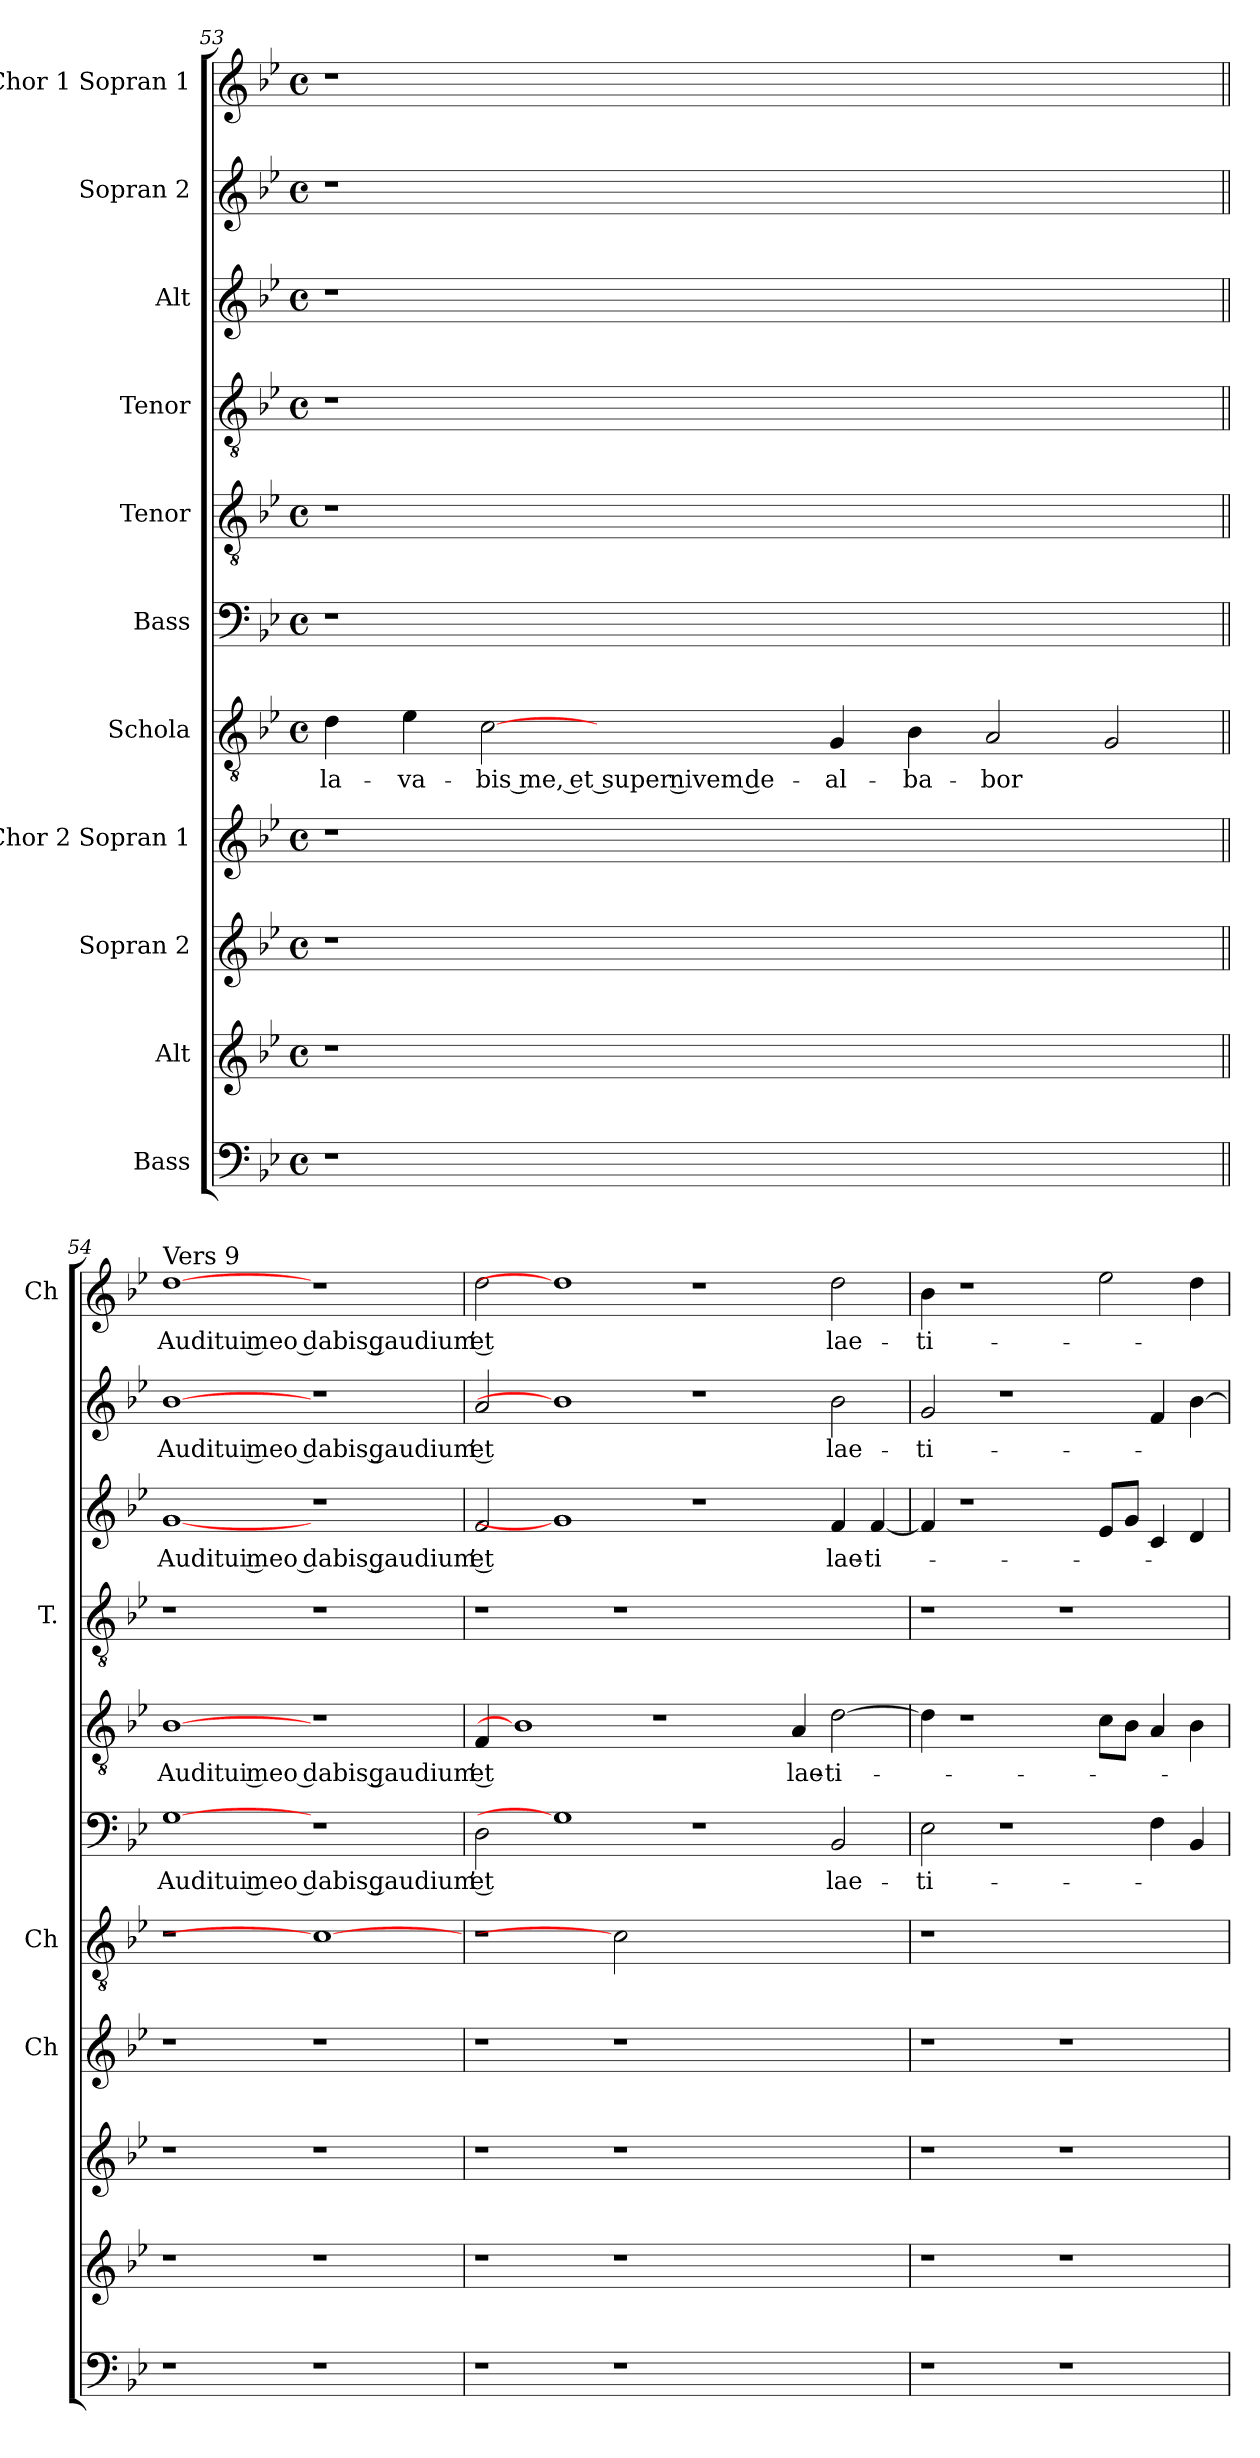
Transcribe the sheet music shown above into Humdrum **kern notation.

**kern	**kern	**kern	**kern	**kern	**text	**kern	**text	**kern	**text	**kern	**kern	**text	**kern	**text	**kern	**text
*part11	*part10	*part9	*part8	*part7	*part7	*part6	*part6	*part5	*part5	*part4	*part3	*part3	*part2	*part2	*part1	*part1
*staff11	*staff10	*staff9	*staff8	*staff7	*staff7	*staff6	*staff6	*staff5	*staff5	*staff4	*staff3	*staff3	*staff2	*staff2	*staff1	*staff1
*I"Bass	*I"Alt	*I"Sopran 2	*I"Chor 2 Sopran 1	*I"Schola	*	*I"Bass	*	*I"Tenor	*	*I"Tenor	*I"Alt	*	*I"Sopran 2	*	*I"Chor 1 Sopran 1	*
*	*	*	*I'Ch	*I'Ch	*	*	*	*	*	*I'T.	*	*	*	*	*I'Ch	*
*clefF4	*clefG2	*clefG2	*clefG2	*clefGv2	*	*clefF4	*	*clefGv2	*	*clefGv2	*clefG2	*	*clefG2	*	*clefG2	*
*k[b-e-]	*k[b-e-]	*k[b-e-]	*k[b-e-]	*k[b-e-]	*	*k[b-e-]	*	*k[b-e-]	*	*k[b-e-]	*k[b-e-]	*	*k[b-e-]	*	*k[b-e-]	*
*M4/4	*M4/4	*M4/4	*M4/4	*M4/4	*	*M4/4	*	*M4/4	*	*M4/4	*M4/4	*	*M4/4	*	*M4/4	*
*met(c)	*met(c)	*met(c)	*met(c)	*met(c)	*	*met(c)	*	*met(c)	*	*met(c)	*met(c)	*	*met(c)	*	*met(c)	*
=53	=53	=53	=53	=53	=53	=53	=53	=53	=53	=53	=53	=53	=53	=53	=53	=53
1r	1r	1r	1r	4d	la-	1r	.	1r	.	1r	1r	.	1r	.	1r	.
.	.	.	.	4e-	-va-	.	.	.	.	.	.	.	.	.	.	.
.	.	.	.	[2c	-bis me, et super nivem de-	.	.	.	.	.	.	.	.	.	.	.
0.ryy	0.ryy	0.ryy	0.ryy	1.ryy	.	0.ryy	.	0.ryy	.	0.ryy	0.ryy	.	0.ryy	.	0.ryy	.
.	.	.	.	4G	-al-	.	.	.	.	.	.	.	.	.	.	.
.	.	.	.	4B-	-ba-	.	.	.	.	.	.	.	.	.	.	.
.	.	.	.	2A	-bor	.	.	.	.	.	.	.	.	.	.	.
.	.	.	.	2G	.	.	.	.	.	.	.	.	.	.	.	.
!!LO:PB:g=z
=54||	=54||	=54||	=54||	=54||	=54||	=54||	=54||	=54||	=54||	=54||	=54||	=54||	=54||	=54||	=54||	=54||
!	!	!	!	!	!	!	!	!	!	!	!	!	!	!	!LO:TX:a:t=Vers 9	!
1r	1r	1r	1r	1r	.	[1G	Auditui meo dabis gaudium ’	[1B-	Auditui meo dabis gaudium ’	1r	[1g	Auditui meo dabis gaudium ’	[1b-	Auditui meo dabis gaudium ’	[1dd	Auditui meo dabis gaudium ’
1r	1r	1r	1r	1c_	.	1r	.	1r	.	1r	1r	.	1r	.	1r	.
=55	=55	=55	=55	=55	=55	=55	=55	=55	=55	=55	=55	=55	=55	=55	=55	=55
1r	1r	1r	1r	1r	.	2D\	et	4F/	et	1r	2f/	et	2a/	et	2dd\	et
.	.	.	.	.	.	.	.	1B-]	.	.	.	.	.	.	.	.
.	.	.	.	.	.	1G]	.	.	.	.	1g]	.	1b-]	.	1dd]	.
1r	1r	1r	1r	2c]	.	.	.	.	.	1r	.	.	.	.	.	.
.	.	.	.	.	.	.	.	1r	.	.	.	.	.	.	.	.
.	.	.	.	1.ryy	.	1r	.	.	.	.	1r	.	1r	.	1r	.
1ryy	1ryy	1ryy	1ryy	.	.	.	.	.	.	1ryy	.	.	.	.	.	.
.	.	.	.	.	.	.	.	4A/	lae-	.	.	.	.	.	.	.
.	.	.	.	.	.	2BB-/	lae-	[2d\	-ti-	.	4f/	lae-	2b-\	lae-	2dd\	lae-
.	.	.	.	.	.	.	.	.	.	.	[4f/	-ti-	.	.	.	.
=56	=56	=56	=56	=56	=56	=56	=56	=56	=56	=56	=56	=56	=56	=56	=56	=56
1r	1r	1r	1r	1r	.	2E-\	-ti-	4d\]	.	1r	4f/]	.	2g/	-ti-	4b-\	-ti-
.	.	.	.	.	.	.	.	1r	.	.	1r	.	.	.	1r	.
.	.	.	.	.	.	1r	.	.	.	.	.	.	1r	.	.	.
1r	1r	1r	1r	1ryy	.	.	.	.	.	1r	.	.	.	.	.	.
.	.	.	.	.	.	.	.	8c\L	.	.	8e-/L	.	.	.	2ee-\	.
.	.	.	.	.	.	.	.	8B-\J	.	.	8g/J	.	.	.	.	.
.	.	.	.	.	.	4F\	.	4A/	.	.	4c/	.	4f/	.	.	.
.	.	.	.	.	.	4BB-/	.	4B-\	.	.	4d/	.	[4b-\	.	4dd\	.
=	=	=	=	=	=	=	=	=	=	=	=	=	=	=	=	=
*-	*-	*-	*-	*-	*-	*-	*-	*-	*-	*-	*-	*-	*-	*-	*-	*-
